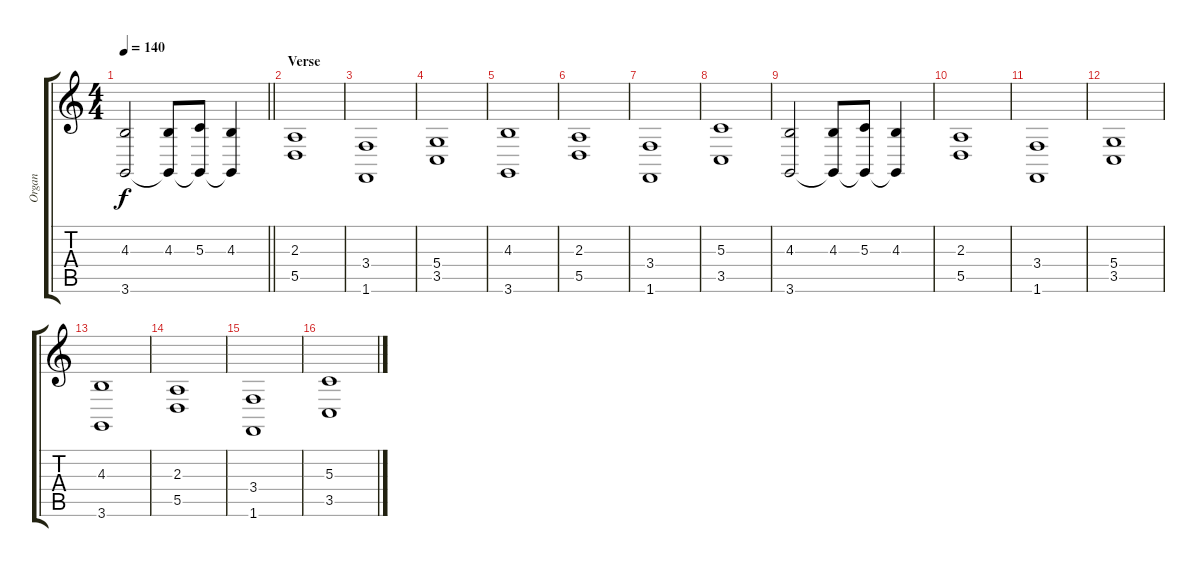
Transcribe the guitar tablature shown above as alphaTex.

\track ("Organ" "Organ") {instrument drawbarorgan}
\staff {score tabs}
\tuning (E4 B3 G3 D3 A2 E2) {hide}
\ts (4 4)
\tempo 140
\clef g2
\barLineRight lightlight
\ks c
(4.3 3.6).2{dy f} (4.3 3.6{t}).8 (5.3 3.6{t}).8 (4.3 3.6{t}).4 |
\section ("" "Verse")
(2.3 5.5).1 |
(3.4 1.6).1 |
(5.4 3.5).1 |
(4.3 3.6).1 |
(2.3 5.5).1 |
(3.4 1.6).1 |
(5.3 3.5).1 |
(4.3 3.6).2 (4.3 3.6{t}).8 (5.3 3.6{t}).8 (4.3 3.6{t}).4 |
(2.3 5.5).1 |
(3.4 1.6).1 |
(5.4 3.5).1 |
(4.3 3.6).1 |
(2.3 5.5).1 |
(3.4 1.6).1 |
(5.3 3.5).1
